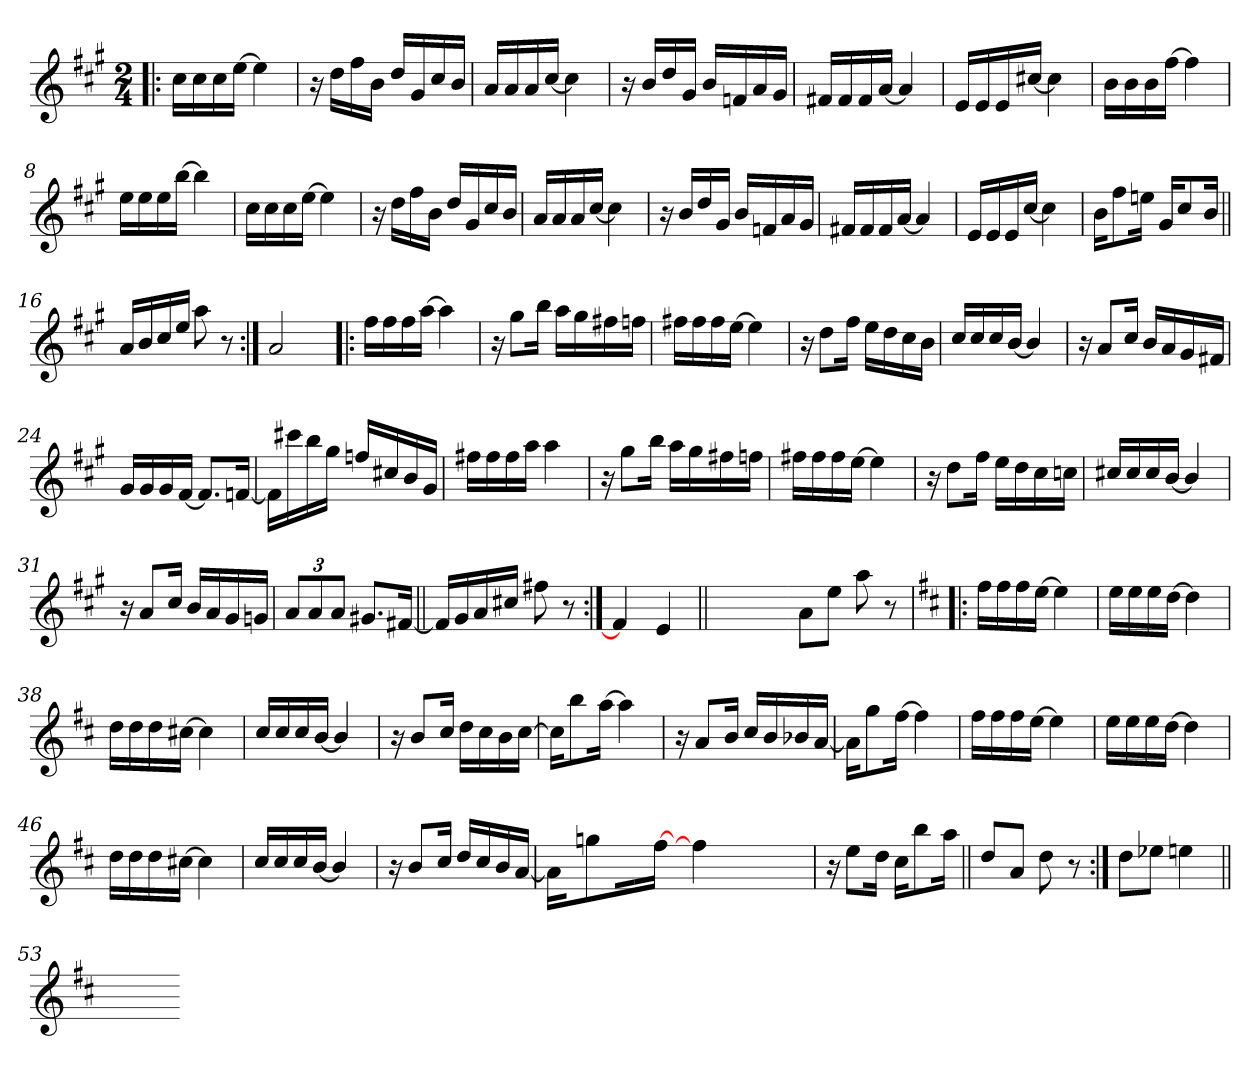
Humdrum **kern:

**kern
*part1
*staff1
*clefG2
*k[f#c#g#]
*A:
*M2/4
=1!|:
16cc#\LL
16cc#\
16cc#\
[16ee\JJ
4ee\]
=2
16r
16dd\LL
16ff#\
16b\JJ
16dd/LL
16g#/
16cc#/
16b/JJ
=3
16a/LL
16a/
16a/
[16cc#/JJ
4cc#\]
=4
16r
16b/LL
16dd/
16g#/JJ
16b/LL
16fn/
16a/
16g#/JJ
=5
16f#X/LL
16f#/
16f#/
[16a/JJ
4a/]
!!LO:LB:g=z
=6
16e/LL
16e/
16e/
[16cc#X/JJ
4cc#\]
=7
16b\LL
16b\
16b\
[16ff#\JJ
4ff#\]
=8
16ee\LL
16ee\
16ee\
[16bb\JJ
4bb\]
=9
16cc#\LL
16cc#\
16cc#\
[16ee\JJ
4ee\]
=10
16r
16dd\LL
16ff#\
16b\JJ
16dd/LL
16g#/
16cc#/
16b/JJ
!!LO:LB:g=z
=11
16a/LL
16a/
16a/
[16cc#/JJ
4cc#\]
=12
16r
16b/LL
16dd/
16g#/JJ
16b/LL
16fn/
16a/
16g#/JJ
=13
16f#X/LL
16f#/
16f#/
[16a/JJ
4a/]
=14
16e/LL
16e/
16e/
[16cc#/JJ
4cc#\]
=15
16b\KL
8ff#\
16een\Jk
16g#/KL
8cc#/
16b/Jk
!!LO:LB:g=z
=16||
16a/LL
16b/
16cc#/
16ee/JJ
8aa\
8r
=17:|!
2a/
=18!|:
16ff#\LL
16ff#\
16ff#\
[16aa\JJ
4aa\]
=19
16r
8gg#\L
16bb\Jk
16aa\LL
16gg#\
16ff#X\
16ffn\JJ
=20
16ff#X\LL
16ff#\
16ff#\
[16ee\JJ
4ee\]
!!LO:LB:g=z
=21
16r
8dd\L
16ff#\Jk
16ee\LL
16dd\
16cc#\
16b\JJ
=22
16cc#/LL
16cc#/
16cc#/
[16b/JJ
4b/]
=23
16r
8a/L
16cc#/Jk
16b/LL
16a/
16g#/
16f#X/JJ
=24
16g#/LL
16g#/
16g#/
[16f#/JJ
8.f#/L]
[16fn/Jk
=25
16fn\LL]
16ccc#X\
16bb\
16gg#\JJ
16ffn/LL
16cc#X/
16b/
16g#/JJ
!!LO:LB:g=z
=26
16ff#X\LL
16ff#\
16ff#\
16aa\JJ
4aa\
=27
16r
8gg#\L
16bb\Jk
16aa\LL
16gg#\
16ff#X\
16ffn\JJ
=28
16ff#X\LL
16ff#\
16ff#\
[16ee\JJ
4ee\]
=29
16r
8dd\L
16ff#\Jk
16ee\LL
16dd\
16cc#\
16ccn\JJ
=30
16cc#X/LL
16cc#/
16cc#/
[16b/JJ
4b/]
!!LO:LB:g=z
=31
16r
8a/L
16cc#/Jk
16b/LL
16a/
16g#/
16gn/JJ
=32
12a/L
12a/
12a/J
8.g#X/L
[16f#X/Jk
=33||
16f#/LL]
16g#/
16a/
16cc#X/JJ
8ff#X\
8r
=34:|!
4f#/]
4e/
=34X341||
2ryy
!!LO:LB:g=z
=35-
8a\L
8ee\J
8aa\
8r
=36!|:
*k[f#c#]
*D:
16ff#\LL
16ff#\
16ff#\
[16ee\JJ
4ee\]
=37
16ee\LL
16ee\
16ee\
[16dd\JJ
4dd\]
=38
16dd\LL
16dd\
16dd\
[16cc#X\JJ
4cc#\]
!!LO:LB:g=z
=39
16cc#/LL
16cc#/
16cc#/
[16b/JJ
4b/]
=40
16r
8b/L
16cc#/Jk
16dd\LL
16cc#\
16b\
[16cc#\JJ
=41
16cc#\KL]
8bb\
[16aa\Jk
4aa\]
=42
16r
8a/L
16b/Jk
16cc#/LL
16b/
16b-X/
[16a/JJ
=43
16a\KL]
8gg\
[16ff#\Jk
4ff#\]
!!LO:LB:g=z
=44
16ff#\LL
16ff#\
16ff#\
[16ee\JJ
4ee\]
=45
16ee\LL
16ee\
16ee\
[16dd\JJ
4dd\]
=46
16dd\LL
16dd\
16dd\
[16cc#X\JJ
4cc#\]
=47
16cc#/LL
16cc#/
16cc#/
[16b/JJ
4b/]
=48
16r
8b/L
16cc#/Jk
16dd/LL
16cc#/
16b/
[16a/JJ
!!LO:LB:g=z
=49
16a\KL]
16ryy
8ggn\
16ryy
16ryy
[>16ff#\Jk
16ryy
4ff#\]
16ryy
16ryy
16ryy
16ryy
=50
16r
8ee\L
16dd\Jk
16cc#\KL
8bb\
16aa\Jk
=51||
8dd/L
8a/J
8dd\
8r
=52:|!
8dd\L
8ee-X\J
4een\
=53||
2ryy
=-
*-
